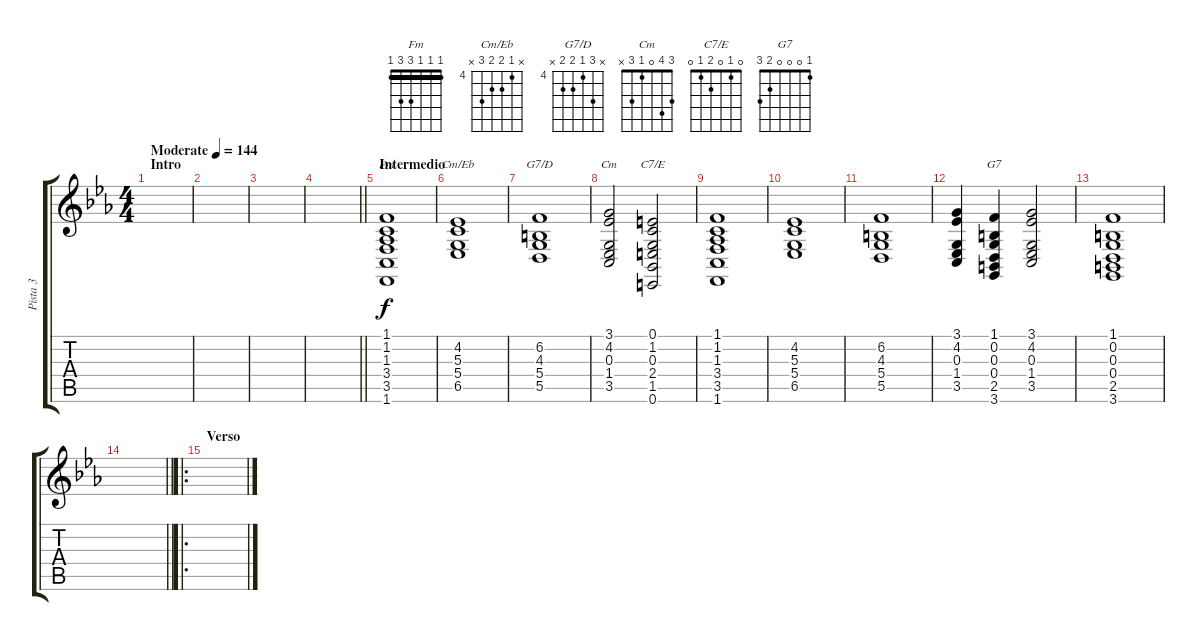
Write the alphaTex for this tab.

\track ("Pista 3" "Pista 3") {instrument drawbarorgan}
\staff {score tabs}
\tuning (E4 B3 G3 D3 A2 E2) {hide}
\chord ("Fm" 1 1 1 3 3 1) {barre 1}
\chord ("Cm/Eb" x 4 5 5 6 x) {firstfret 4}
\chord ("G7/D" x 6 4 5 5 x) {firstfret 4}
\chord ("Cm" 3 4 0 1 3 x)
\chord ("C7/E" 0 1 0 2 1 0)
\chord ("G7" 1 0 0 0 2 3)
\ts (4 4)
\section ("" "Intro")
\tempo (144 "Moderate")
\clef g2
\ks eb
|
|
|
\barLineRight lightlight
|
\section ("" "Intermedio")
(1.1 1.2 1.3 3.4 3.5 1.6).1{ch "Fm"} |
(4.2 5.3 5.4 6.5).1{ch "Cm/Eb"} |
(6.2 4.3 5.4 5.5).1{ch "G7/D"} |
(3.1 4.2 0.3 1.4 3.5).2{ch "Cm"} (0.1 1.2 0.3 2.4 1.5 0.6).2{ch "C7/E"} |
(1.1 1.2 1.3 3.4 3.5 1.6).1 |
(4.2 5.3 5.4 6.5).1 |
(6.2 4.3 5.4 5.5).1 |
(3.1 4.2 0.3 1.4 3.5).4 (1.1 0.2 0.3 0.4 2.5 3.6).4{ch "G7"} (3.1 4.2 0.3 1.4 3.5).2 |
(1.1 0.2 0.3 0.4 2.5 3.6).1 |
\barLineRight lightlight
|
\ro
\section ("" "Verso")
